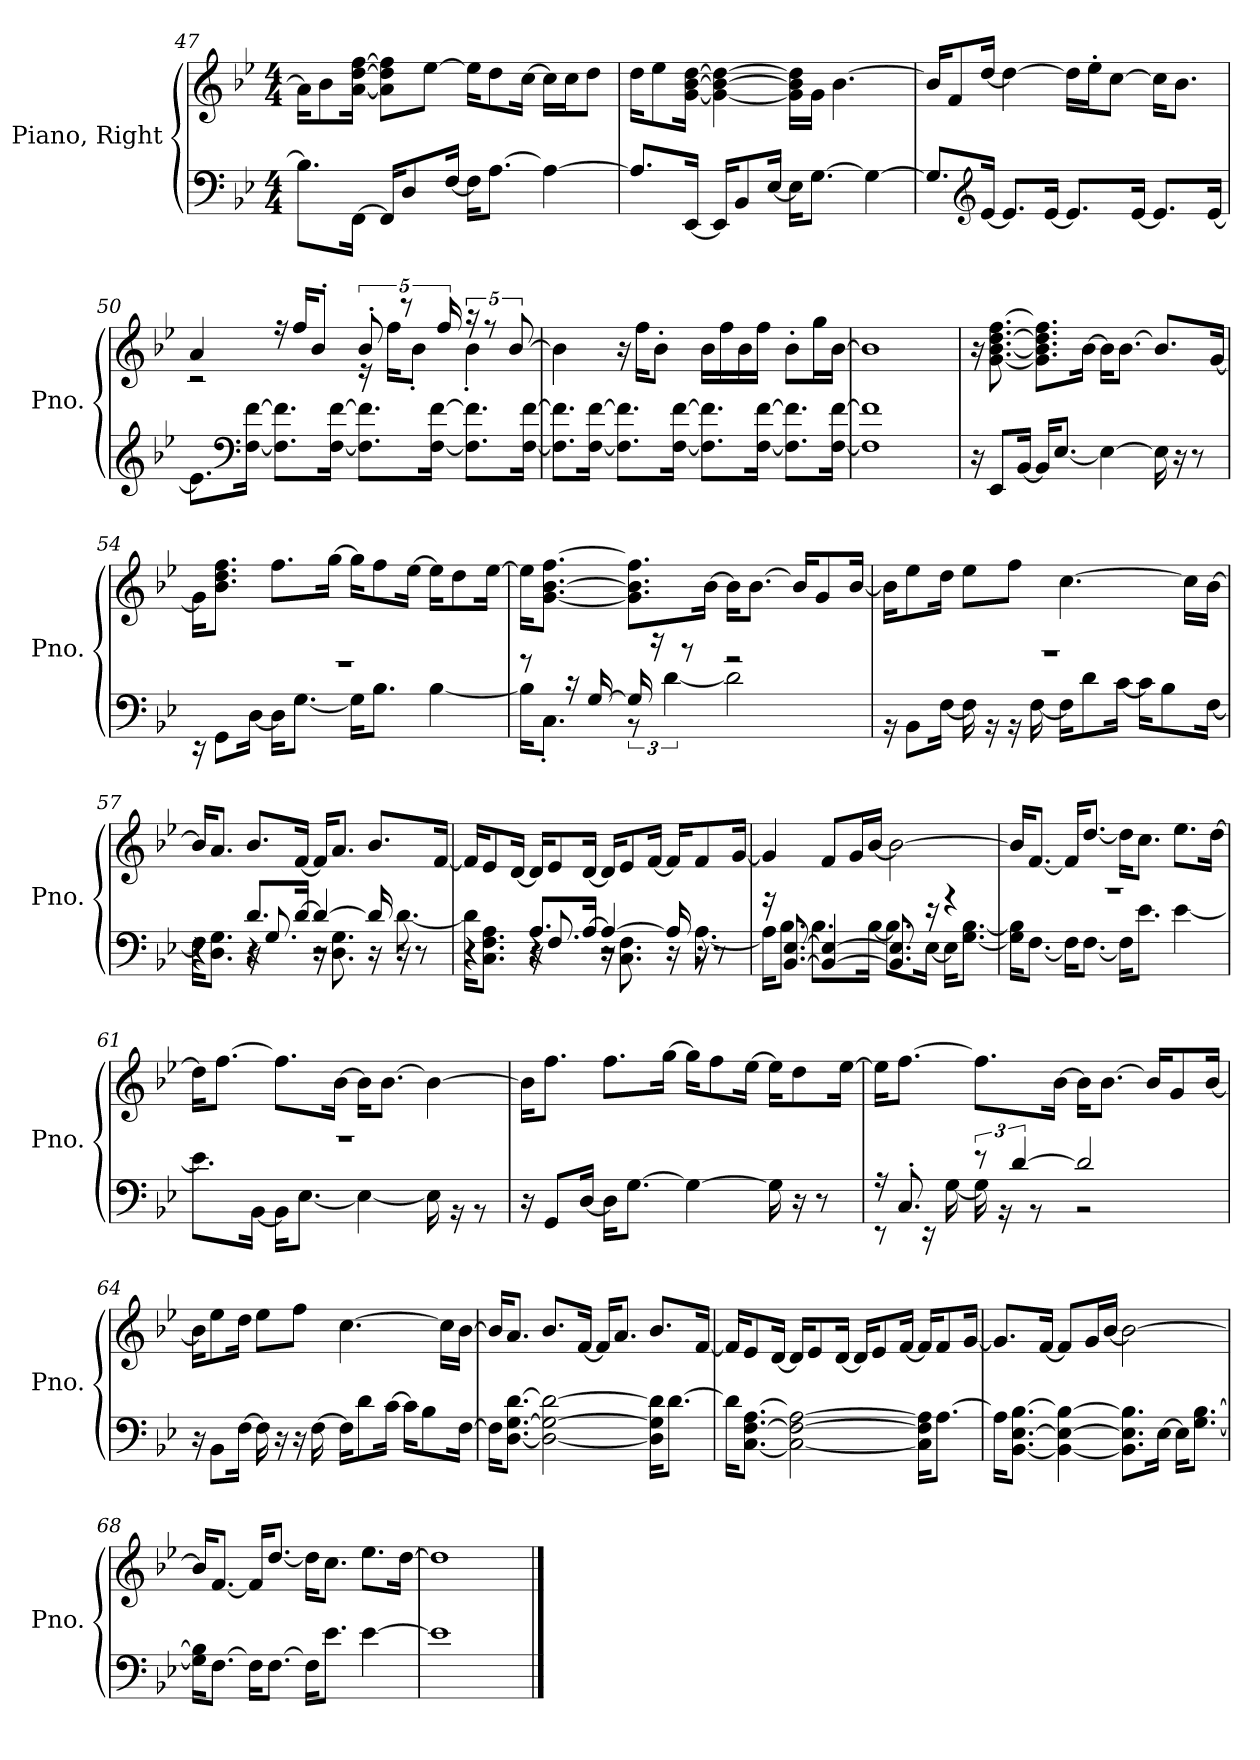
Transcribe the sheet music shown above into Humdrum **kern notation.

**kern	**kern
*part1	*part1
*staff2	*staff1
*I"Piano, Right	*
*I'Pno.	*
*clefF4	*clefG2
*k[b-e-]	*k[b-e-]
*M4/4	*M4/4
=47	=47
8.B-\L]	16a\KL]
.	8b-\
[16FF\Jk	[16a\ [16dd\ [16ff\Jk
16FF/KL]	8a\] 8dd\] 8ff\]L
8D/	.
.	[8ee-\J
[16F/Jk	.
16F\KL]	16ee-\KL]
[8.A\J	8dd\
.	[16cc\Jk
4A\_	16cc\LL]
.	16cc\J
.	8dd\J
!!LO:LB:g=z
=48	=48
8.A/L]	16dd\KL
.	8ee-\
[16EE-/Jk	[16g\ [16b-\ [16dd\Jk
16EE-/KL]	4g\_ 4b-\_ 4dd\_
8BB-/	.
[16E-/Jk	.
16E-\KL]	16g\] 16b-\] 16dd\]LL
[8.G\J	16g\JJ
.	[4.b-\
4G\_	.
=49	=49
8.G/L]	16b-/KL]
.	8f/
*clefG2	*
[16e-/Jk	[16dd/Jk
8.e-/L]	4dd\_
[16e-/Jk	.
8.e-/L]	16dd\LL]
.	16ee-'\J
.	[8cc\J
[16e-/Jk	.
8.e-/L]	16cc\KL]
.	8.b-\J
[16e-/Jk	.
=50	=50
*	*^
8.e-\L]	4a/	2r
*clefF4	*	*
[16F\ [16f\Jk	.	.
8.F\] 8.f\]L	16r	.
.	16ff/KL	.
.	8b-'/J	.
[16F\ [16f\Jk	.	.
8.F\] 8.f\]L	10b-'/	16r
.	.	16ff\KL
.	10r	.
.	.	8b-'\J
[16F\ [16f\Jk	.	.
.	20ff/	.
8.F\] 8.f\]L	20r	4b-'\
.	10r	.
.	[10b-/	.
[16F\ [16f\Jk	.	.
*	*v	*v
!!LO:LB:g=z
=51	=51
8.F\] 8.f\]L	4b-\]
[16F\ [16f\Jk	.
8.F\] 8.f\]L	16r
.	16ff\KL
.	8b-'\J
[16F\ [16f\Jk	.
8.F\] 8.f\]L	16b-\LL
.	16ff\
.	16b-\
[16F\ [16f\Jk	16ff\JJ
8.F\] 8.f\]L	8b-'\L
.	16gg\L
[16F\ [16f\Jk	[16b-\JJ
=52	=52
1F] 1f]	1b-]
=53	=53
16r	16r
8EE-/L	[8.g\ [8.b-\ [8.dd\ [8.ff\
[16BB-/Jk	.
16BB-/KL]	8.g\] 8.b-\] 8.dd\] 8.ff\]L
[8.E-/J	.
.	[16b-\Jk
4E-\_	16b-\KL]
.	[8.b-\J
16E-\]	8.b-/L]
16r	.
8r	.
.	[16g/Jk
=54	=54
*^	*
1r	16r	16g\KL]
.	8GG\L	8.b-\ 8.dd\ 8.ff\J
.	[16D\Jk	.
.	16D\KL]	8.ff\L
.	[8.G\J	.
.	.	[16gg\Jk
.	16G\KL]	16gg\KL]
.	8.B-\J	8ff\
.	.	[16ee-\Jk
.	[4B-\	16ee-\KL]
.	.	8dd\
.	.	[16ee-\Jk
!!LO:LB:g=z
=55	=55	=55
8r	16B-\KL]	16ee-\KL]
.	8.C'\J	[8.g\ [8.b-\ [8.ff\J
16r	.	.
[16G/	.	.
16G/]	12r	8.g\] 8.b-\] 8.ff\]L
16r	.	.
.	[6d\	.
8r	.	.
.	.	[16b-\Jk
2r	2d\]	16b-\KL]
.	.	[8.b-\J
.	.	16b-/KL]
.	.	8g/
.	.	[16b-/Jk
=56	=56	=56
1r	16r	16b-\KL]
.	8BB-\L	8ee-\
.	[16F\Jk	16dd\Jk
.	16F\]	8ee-\L
.	16r	.
.	16r	8ff\J
.	[16F\	.
.	16F\KL]	[4.cc\
.	8d\	.
.	[16c\Jk	.
.	16c\KL]	.
.	8B-\	.
.	.	16cc\LL]
.	[16F\Jk	[16b-\JJ
!!LO:LB:g=z
=57	=57	=57
*	*^	*
4r	16F\KL]	4r	16b-/KL]
.	8.D\ 8.G\J	.	8.a/J
8.d/L	4r	16r	8.b-/L
.	.	8.G/	.
[16d/Jk	.	.	[16f/Jk
4d/_	16r	2r	16f/KL]
.	8.D\ 8.G\	.	8.a/J
16d/]	16r	.	8.b-/L
16r	[8.d\	.	.
8r	.	.	.
.	.	.	[16f/Jk
=58	=58	=58	=58
4r	16d\KL]	4r	16f/KL]
.	8.C\ 8.F\ 8.A\J	.	8e-/
.	.	.	[16d/Jk
8.A/L	4r	16r	16d/KL]
.	.	8.F/	8e-/
[16A/Jk	.	.	[16d/Jk
4A/_	16r	2r	16d/KL]
.	8.C\ 8.F\	.	8e-/
.	.	.	[16f/Jk
16A/]	16r	.	16f/KL]
16r	[8.A\	.	8f/
8r	.	.	.
.	.	.	[16g/Jk
*	*v	*v	*
!!LO:PB:g=z
=59	=59	=59
16r	16A\KL]	4g/]
[8.BB-/ [8.E-/	8.B-\J	.
4BB-/_ 4E-/_	8.B-\L	8f/L
.	.	16g/L
.	[16B-\Jk	[16b-/JJ
8.BB-/] 8.E-/]	8.B-\L]	2b-\_
16r	[16E-\Jk	.
4r	16E-\KL]	.
.	[8.G\ [8.B-\J	.
=60	=60	=60
1r	16G\] 16B-\]KL	16b-/KL]
.	[8.F\J	[8.f/J
.	16F\KL]	16f/KL]
.	[8.F\J	[8.dd/J
.	16F\KL]	16dd\KL]
.	8.e-\J	8.cc\J
.	[4e-\	8.ee-\L
.	.	[16dd\Jk
=61	=61	=61
1r	8.e-\L]	16dd\KL]
.	.	[8.ff\J
.	[16BB-\Jk	.
.	16BB-\KL]	8.ff\L]
.	[8.E-\J	.
.	.	[16b-\Jk
.	4E-\_	16b-\KL]
.	.	[8.b-\J
.	16E-\]	4b-\_
.	16r	.
.	8r	.
*v	*v	*
!!LO:LB:g=z
=62	=62
16r	16b-\KL]
8GG/L	8.ff\J
[16D/Jk	.
16D\KL]	8.ff\L
[8.G\J	.
.	[16gg\Jk
4G\_	16gg\KL]
.	8ff\
.	[16ee-\Jk
16G\]	16ee-\KL]
16r	8dd\
8r	.
.	[16ee-\Jk
=63	=63
*^	*
16r	8r	16ee-\KL]
8.C'/	.	[8.ff\J
.	16r	.
.	[16G\	.
12r	16G\]	8.ff\L]
.	16r	.
[6d/	.	.
.	8r	.
.	.	[16b-\Jk
2d/]	2r	16b-\KL]
.	.	[8.b-\J
.	.	16b-/KL]
.	.	8g/
.	.	[16b-/Jk
*v	*v	*
=64	=64
16r	16b-\KL]
8BB-\L	8ee-\
[16F\Jk	16dd\Jk
16F\]	8ee-\L
16r	.
16r	8ff\J
[16F\	.
16F\KL]	[4.cc\
8d\	.
[16c\Jk	.
16c\KL]	.
8B-\	.
.	16cc\LL]
[16F\Jk	[16b-\JJ
!!LO:LB:g=z
=65	=65
16F\KL]	16b-/KL]
[8.D\ [8.G\ [8.d\J	8.a/J
2D\_ 2G\_ 2d\_	8.b-/L
.	[16f/Jk
.	16f/KL]
.	8.a/J
16D\] 16G\] 16d\]KL	8.b-/L
[8.d\J	.
.	[16f/Jk
=66	=66
16d\KL]	16f/KL]
[8.C\ [8.F\ [8.A\J	8e-/
.	[16d/Jk
2C\_ 2F\_ 2A\_	16d/KL]
.	8e-/
.	[16d/Jk
.	16d/KL]
.	8e-/
.	[16f/Jk
16C\] 16F\] 16A\]KL	16f/KL]
[8.A\J	8f/
.	[16g/Jk
=67	=67
16A\KL]	8.g/L]
[8.BB-\ [8.E-\ [8.B-\J	.
.	[16f/Jk
4BB-\_ 4E-\_ 4B-\_	8f/L]
.	16g/L
.	[16b-/JJ
8.BB-\] 8.E-\] 8.B-\]L	2b-\_
[16E-\Jk	.
16E-\KL]	.
[8.G\ [8.B-\J	.
!!LO:LB:g=z
=68	=68
16G\] 16B-\]KL	16b-/KL]
[8.F\J	[8.f/J
16F\KL]	16f/KL]
[8.F\J	[8.dd/J
16F\KL]	16dd\KL]
8.e-\J	8.cc\J
[4e-\	8.ee-\L
.	[16dd\Jk
=69	=69
1e-]	1dd]
==	==
*-	*-
